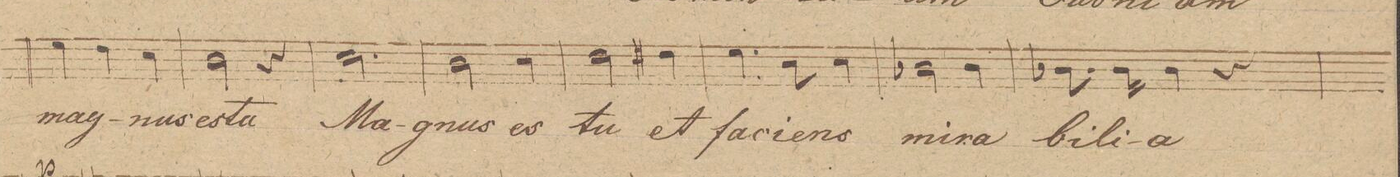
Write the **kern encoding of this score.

**kern	**text	**dynam
*I"Tenore 2do	*	*
*clefC4	*	*
*k[b-]	*	*
*M3/4	*	*
4d\	mag-	.
4c\	-nus	.
4B-\	es	.
=29	=29	=29
2A\	tu	.
4r	.	.
=30	=30	=30
2.B-\	Ma-	.
=31	=31	=31
2A\	-gnus	.
4B-\	es	.
=32	=32	=32
2c\	tu	.
4c#X\	et	.
=33	=33	=33
4.d\	fa-	.
8B-\	-ci-	.
4B-\	-ens	.
=34	=34	=34
2A-X\	mi-	.
4A-\	-ra-	.
=35	=35	=35
8.A-X\	-bi-	.
16A-\	-li-	.
4A-\	-a	.
4r	.	.
=36	=36	=36
*-	*-	*-
